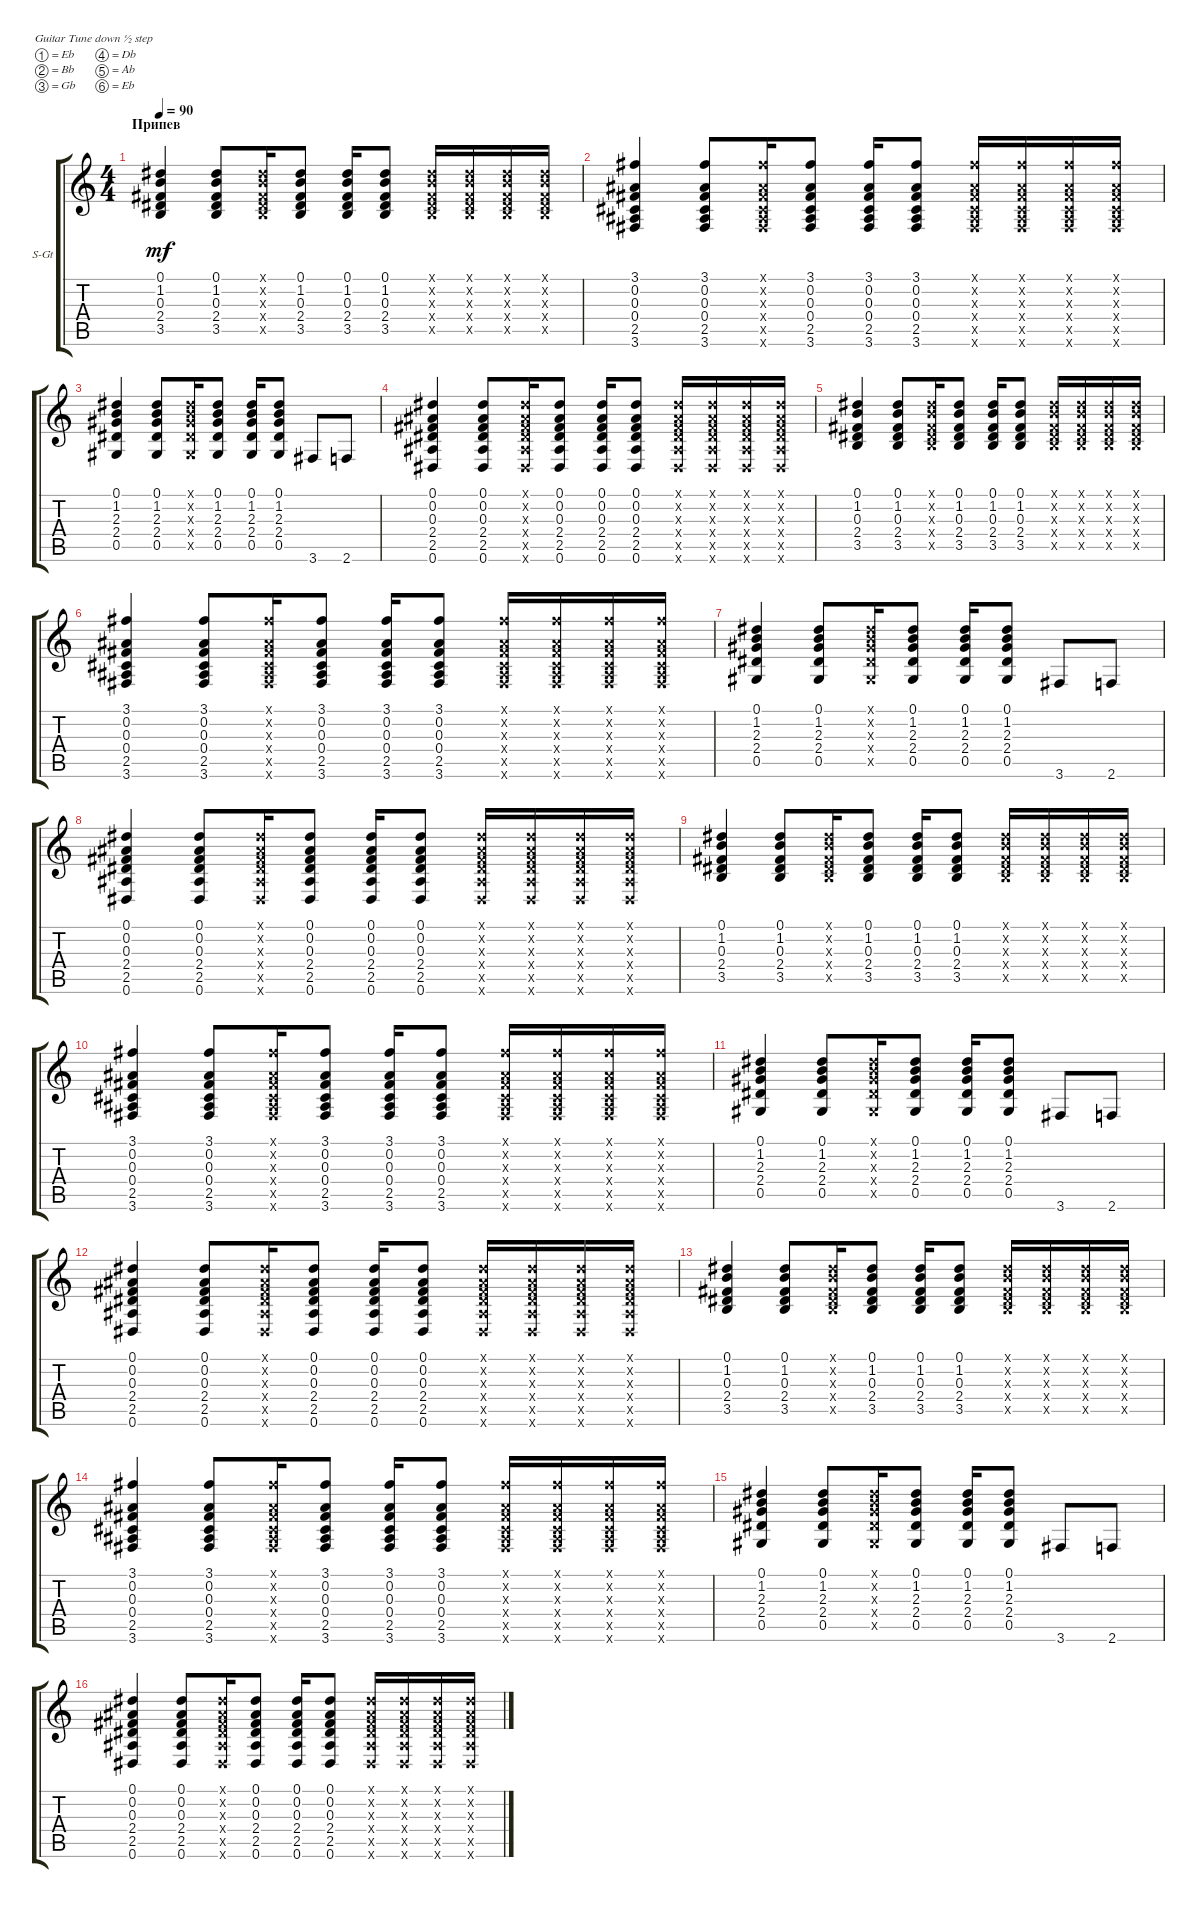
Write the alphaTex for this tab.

\bracketExtendMode groupsimilarinstruments
\firstSystemTrackNameOrientation horizontal
\otherSystemsTrackNameOrientation horizontal
\track ("Steel Guitar" "S-Gt") {instrument acousticguitarsteel}
\staff {score tabs}
\tuning (Eb4 Bb3 Gb3 Db3 Ab2 Eb2)
\ts (4 4)
\section ("" "Припев")
\tempo 90
\clef g2
\scale
0.333333
\ks c
(3.5 2.4 0.3 1.2 0.1).4{dy mf} (3.5 2.4 0.3 1.2 0.1).8 (3.5{x} 2.4{x} 0.3{x} 1.2{x} 0.1{x}).16 (3.5 2.4 0.3 1.2 0.1).8 (3.5 2.4 0.3 1.2 0.1).16 (3.5 2.4 0.3 1.2 0.1).8 (3.5{x} 2.4{x} 0.3{x} 1.2{x} 0.1{x}).16 (3.5{x} 2.4{x} 0.3{x} 1.2{x} 0.1{x}).16 (3.5{x} 2.4{x} 0.3{x} 1.2{x} 0.1{x}).16 (3.5{x} 2.4{x} 0.3{x} 1.2{x} 0.1{x}).16 |
\scale
0.333333 (3.1 0.2 0.3 2.5 3.6 0.4).4 (3.1 0.2 0.3 2.5 3.6 0.4).8 (3.1{x} 0.2{x} 0.3{x} 2.5{x} 3.6{x} 0.4{x}).16 (3.1 0.2 0.3 2.5 3.6 0.4).8 (3.1 0.2 0.3 2.5 3.6 0.4).16 (3.1 0.2 0.3 2.5 3.6 0.4).8 (3.1{x} 0.2{x} 0.3{x} 2.5{x} 3.6{x} 0.4{x}).16 (3.1{x} 0.2{x} 0.3{x} 2.5{x} 3.6{x} 0.4{x}).16 (3.1{x} 0.2{x} 0.3{x} 2.5{x} 3.6{x} 0.4{x}).16 (3.1{x} 0.2{x} 0.3{x} 2.5{x} 3.6{x} 0.4{x}).16 |
\scale
0.333333 (1.2 0.1 2.3 2.4 0.5).4 (1.2 0.1 2.3 2.4 0.5).8 (1.2{x} 0.1{x} 2.3{x} 2.4{x} 0.5{x}).16 (1.2 0.1 2.3 2.4 0.5).8 (1.2 0.1 2.3 2.4 0.5).16 (1.2 0.1 2.3 2.4 0.5).8 3.6.8 2.6.8 |
\scale
0.333333 (0.6 2.5 2.4 0.3 0.2 0.1).4 (0.6 2.5 2.4 0.3 0.2 0.1).8 (0.6{x} 2.5{x} 2.4{x} 0.3{x} 0.2{x} 0.1{x}).16 (0.6 2.5 2.4 0.3 0.2 0.1).8 (0.6 2.5 2.4 0.3 0.2 0.1).16 (0.6 2.5 2.4 0.3 0.2 0.1).8 (0.6{x} 2.5{x} 2.4{x} 0.3{x} 0.2{x} 0.1{x}).16 (0.6{x} 2.5{x} 2.4{x} 0.3{x} 0.2{x} 0.1{x}).16 (0.6{x} 2.5{x} 2.4{x} 0.3{x} 0.2{x} 0.1{x}).16 (0.6{x} 2.5{x} 2.4{x} 0.3{x} 0.2{x} 0.1{x}).16 |
(3.5 2.4 0.3 1.2 0.1).4 (3.5 2.4 0.3 1.2 0.1).8 (3.5{x} 2.4{x} 0.3{x} 1.2{x} 0.1{x}).16 (3.5 2.4 0.3 1.2 0.1).8 (3.5 2.4 0.3 1.2 0.1).16 (3.5 2.4 0.3 1.2 0.1).8 (3.5{x} 2.4{x} 0.3{x} 1.2{x} 0.1{x}).16 (3.5{x} 2.4{x} 0.3{x} 1.2{x} 0.1{x}).16 (3.5{x} 2.4{x} 0.3{x} 1.2{x} 0.1{x}).16 (3.5{x} 2.4{x} 0.3{x} 1.2{x} 0.1{x}).16 |
(3.1 0.2 0.3 2.5 3.6 0.4).4 (3.1 0.2 0.3 2.5 3.6 0.4).8 (3.1{x} 0.2{x} 0.3{x} 2.5{x} 3.6{x} 0.4{x}).16 (3.1 0.2 0.3 2.5 3.6 0.4).8 (3.1 0.2 0.3 2.5 3.6 0.4).16 (3.1 0.2 0.3 2.5 3.6 0.4).8 (3.1{x} 0.2{x} 0.3{x} 2.5{x} 3.6{x} 0.4{x}).16 (3.1{x} 0.2{x} 0.3{x} 2.5{x} 3.6{x} 0.4{x}).16 (3.1{x} 0.2{x} 0.3{x} 2.5{x} 3.6{x} 0.4{x}).16 (3.1{x} 0.2{x} 0.3{x} 2.5{x} 3.6{x} 0.4{x}).16 |
(1.2 0.1 2.3 2.4 0.5).4 (1.2 0.1 2.3 2.4 0.5).8 (1.2{x} 0.1{x} 2.3{x} 2.4{x} 0.5{x}).16 (1.2 0.1 2.3 2.4 0.5).8 (1.2 0.1 2.3 2.4 0.5).16 (1.2 0.1 2.3 2.4 0.5).8 3.6.8 2.6.8 |
(0.6 2.5 2.4 0.3 0.2 0.1).4 (0.6 2.5 2.4 0.3 0.2 0.1).8 (0.6{x} 2.5{x} 2.4{x} 0.3{x} 0.2{x} 0.1{x}).16 (0.6 2.5 2.4 0.3 0.2 0.1).8 (0.6 2.5 2.4 0.3 0.2 0.1).16 (0.6 2.5 2.4 0.3 0.2 0.1).8 (0.6{x} 2.5{x} 2.4{x} 0.3{x} 0.2{x} 0.1{x}).16 (0.6{x} 2.5{x} 2.4{x} 0.3{x} 0.2{x} 0.1{x}).16 (0.6{x} 2.5{x} 2.4{x} 0.3{x} 0.2{x} 0.1{x}).16 (0.6{x} 2.5{x} 2.4{x} 0.3{x} 0.2{x} 0.1{x}).16 |
(3.5 2.4 0.3 1.2 0.1).4 (3.5 2.4 0.3 1.2 0.1).8 (3.5{x} 2.4{x} 0.3{x} 1.2{x} 0.1{x}).16 (3.5 2.4 0.3 1.2 0.1).8 (3.5 2.4 0.3 1.2 0.1).16 (3.5 2.4 0.3 1.2 0.1).8 (3.5{x} 2.4{x} 0.3{x} 1.2{x} 0.1{x}).16 (3.5{x} 2.4{x} 0.3{x} 1.2{x} 0.1{x}).16 (3.5{x} 2.4{x} 0.3{x} 1.2{x} 0.1{x}).16 (3.5{x} 2.4{x} 0.3{x} 1.2{x} 0.1{x}).16 |
(3.1 0.2 0.3 2.5 3.6 0.4).4 (3.1 0.2 0.3 2.5 3.6 0.4).8 (3.1{x} 0.2{x} 0.3{x} 2.5{x} 3.6{x} 0.4{x}).16 (3.1 0.2 0.3 2.5 3.6 0.4).8 (3.1 0.2 0.3 2.5 3.6 0.4).16 (3.1 0.2 0.3 2.5 3.6 0.4).8 (3.1{x} 0.2{x} 0.3{x} 2.5{x} 3.6{x} 0.4{x}).16 (3.1{x} 0.2{x} 0.3{x} 2.5{x} 3.6{x} 0.4{x}).16 (3.1{x} 0.2{x} 0.3{x} 2.5{x} 3.6{x} 0.4{x}).16 (3.1{x} 0.2{x} 0.3{x} 2.5{x} 3.6{x} 0.4{x}).16 |
(1.2 0.1 2.3 2.4 0.5).4 (1.2 0.1 2.3 2.4 0.5).8 (1.2{x} 0.1{x} 2.3{x} 2.4{x} 0.5{x}).16 (1.2 0.1 2.3 2.4 0.5).8 (1.2 0.1 2.3 2.4 0.5).16 (1.2 0.1 2.3 2.4 0.5).8 3.6.8 2.6.8 |
(0.6 2.5 2.4 0.3 0.2 0.1).4 (0.6 2.5 2.4 0.3 0.2 0.1).8 (0.6{x} 2.5{x} 2.4{x} 0.3{x} 0.2{x} 0.1{x}).16 (0.6 2.5 2.4 0.3 0.2 0.1).8 (0.6 2.5 2.4 0.3 0.2 0.1).16 (0.6 2.5 2.4 0.3 0.2 0.1).8 (0.6{x} 2.5{x} 2.4{x} 0.3{x} 0.2{x} 0.1{x}).16 (0.6{x} 2.5{x} 2.4{x} 0.3{x} 0.2{x} 0.1{x}).16 (0.6{x} 2.5{x} 2.4{x} 0.3{x} 0.2{x} 0.1{x}).16 (0.6{x} 2.5{x} 2.4{x} 0.3{x} 0.2{x} 0.1{x}).16 |
(3.5 2.4 0.3 1.2 0.1).4 (3.5 2.4 0.3 1.2 0.1).8 (3.5{x} 2.4{x} 0.3{x} 1.2{x} 0.1{x}).16 (3.5 2.4 0.3 1.2 0.1).8 (3.5 2.4 0.3 1.2 0.1).16 (3.5 2.4 0.3 1.2 0.1).8 (3.5{x} 2.4{x} 0.3{x} 1.2{x} 0.1{x}).16 (3.5{x} 2.4{x} 0.3{x} 1.2{x} 0.1{x}).16 (3.5{x} 2.4{x} 0.3{x} 1.2{x} 0.1{x}).16 (3.5{x} 2.4{x} 0.3{x} 1.2{x} 0.1{x}).16 |
(3.1 0.2 0.3 2.5 3.6 0.4).4 (3.1 0.2 0.3 2.5 3.6 0.4).8 (3.1{x} 0.2{x} 0.3{x} 2.5{x} 3.6{x} 0.4{x}).16 (3.1 0.2 0.3 2.5 3.6 0.4).8 (3.1 0.2 0.3 2.5 3.6 0.4).16 (3.1 0.2 0.3 2.5 3.6 0.4).8 (3.1{x} 0.2{x} 0.3{x} 2.5{x} 3.6{x} 0.4{x}).16 (3.1{x} 0.2{x} 0.3{x} 2.5{x} 3.6{x} 0.4{x}).16 (3.1{x} 0.2{x} 0.3{x} 2.5{x} 3.6{x} 0.4{x}).16 (3.1{x} 0.2{x} 0.3{x} 2.5{x} 3.6{x} 0.4{x}).16 |
(1.2 0.1 2.3 2.4 0.5).4 (1.2 0.1 2.3 2.4 0.5).8 (1.2{x} 0.1{x} 2.3{x} 2.4{x} 0.5{x}).16 (1.2 0.1 2.3 2.4 0.5).8 (1.2 0.1 2.3 2.4 0.5).16 (1.2 0.1 2.3 2.4 0.5).8 3.6.8 2.6.8 |
(0.6 2.5 2.4 0.3 0.2 0.1).4 (0.6 2.5 2.4 0.3 0.2 0.1).8 (0.6{x} 2.5{x} 2.4{x} 0.3{x} 0.2{x} 0.1{x}).16 (0.6 2.5 2.4 0.3 0.2 0.1).8 (0.6 2.5 2.4 0.3 0.2 0.1).16 (0.6 2.5 2.4 0.3 0.2 0.1).8 (0.6{x} 2.5{x} 2.4{x} 0.3{x} 0.2{x} 0.1{x}).16 (0.6{x} 2.5{x} 2.4{x} 0.3{x} 0.2{x} 0.1{x}).16 (0.6{x} 2.5{x} 2.4{x} 0.3{x} 0.2{x} 0.1{x}).16 (0.6{x} 2.5{x} 2.4{x} 0.3{x} 0.2{x} 0.1{x}).16
